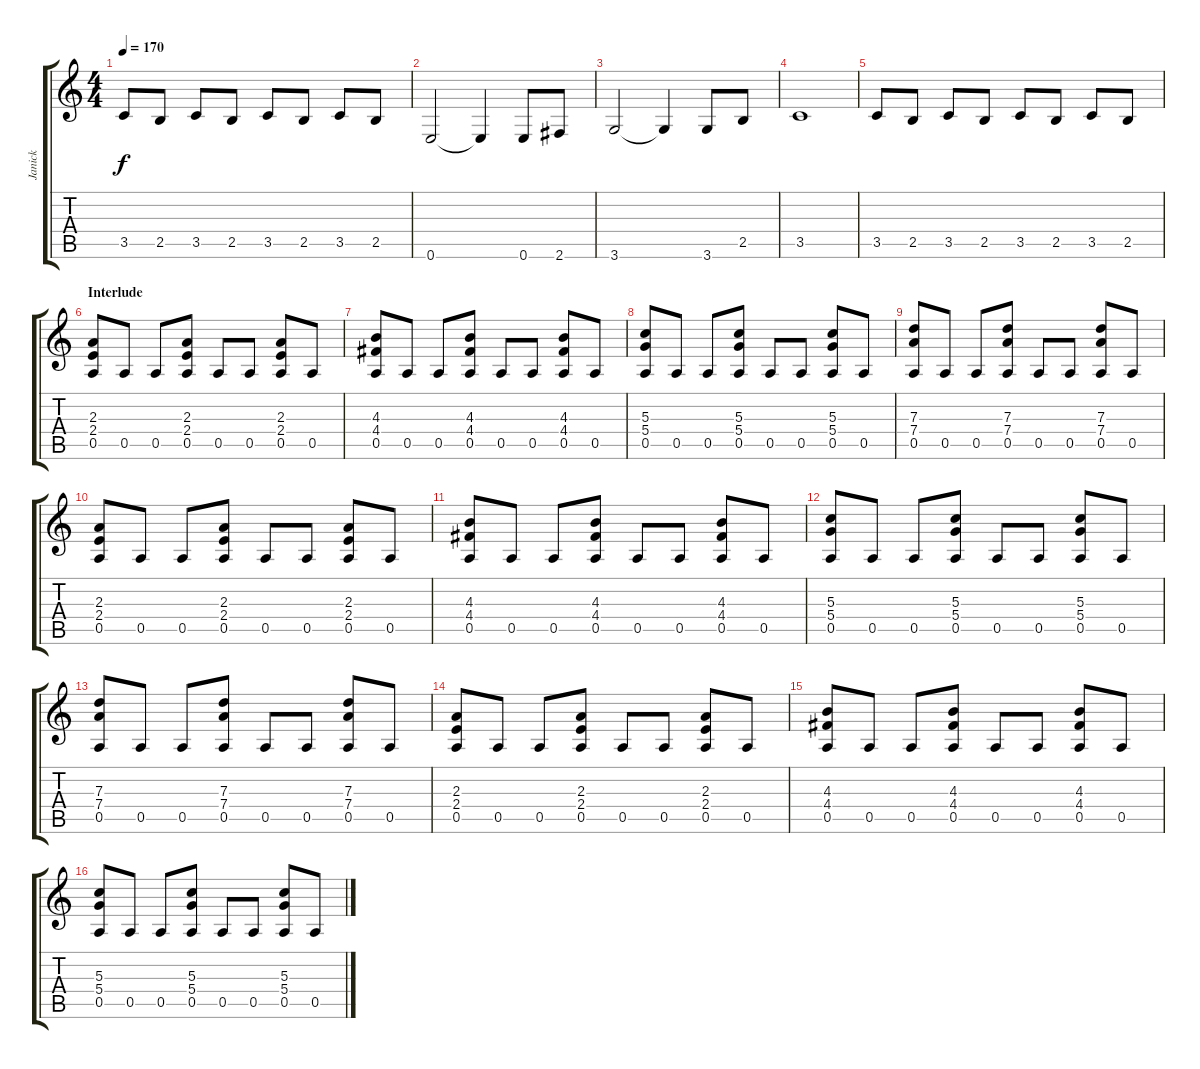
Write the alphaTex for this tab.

\track ("Janick" "Janick") {instrument distortionguitar}
\staff {score tabs}
\tuning (E4 B3 G3 D3 A2 E2) {hide}
\ts (4 4)
\tempo 170
\clef g2
\ks c
3.5.8{dy f} 2.5.8 3.5.8 2.5.8 3.5.8 2.5.8 3.5.8 2.5.8 |
0.6.2 0.6{t}.4 0.6.8 2.6.8 |
3.6.2 3.6{t}.4 3.6.8 2.5.8 |
3.5.1 |
3.5.8 2.5.8 3.5.8 2.5.8 3.5.8 2.5.8 3.5.8 2.5.8 |
\section ("" "Interlude")
(2.3 2.4 0.5).8 0.5.8 0.5.8 (2.3 2.4 0.5).8 0.5.8 0.5.8 (2.3 2.4 0.5).8 0.5.8 |
(4.3 4.4 0.5).8 0.5.8 0.5.8 (4.3 4.4 0.5).8 0.5.8 0.5.8 (4.3 4.4 0.5).8 0.5.8 |
(5.3 5.4 0.5).8 0.5.8 0.5.8 (5.3 5.4 0.5).8 0.5.8 0.5.8 (5.3 5.4 0.5).8 0.5.8 |
(7.3 7.4 0.5).8 0.5.8 0.5.8 (7.3 7.4 0.5).8 0.5.8 0.5.8 (7.3 7.4 0.5).8 0.5.8 |
(2.3 2.4 0.5).8 0.5.8 0.5.8 (2.3 2.4 0.5).8 0.5.8 0.5.8 (2.3 2.4 0.5).8 0.5.8 |
(4.3 4.4 0.5).8 0.5.8 0.5.8 (4.3 4.4 0.5).8 0.5.8 0.5.8 (4.3 4.4 0.5).8 0.5.8 |
(5.3 5.4 0.5).8 0.5.8 0.5.8 (5.3 5.4 0.5).8 0.5.8 0.5.8 (5.3 5.4 0.5).8 0.5.8 |
(7.3 7.4 0.5).8 0.5.8 0.5.8 (7.3 7.4 0.5).8 0.5.8 0.5.8 (7.3 7.4 0.5).8 0.5.8 |
(2.3 2.4 0.5).8 0.5.8 0.5.8 (2.3 2.4 0.5).8 0.5.8 0.5.8 (2.3 2.4 0.5).8 0.5.8 |
(4.3 4.4 0.5).8 0.5.8 0.5.8 (4.3 4.4 0.5).8 0.5.8 0.5.8 (4.3 4.4 0.5).8 0.5.8 |
(5.3 5.4 0.5).8 0.5.8 0.5.8 (5.3 5.4 0.5).8 0.5.8 0.5.8 (5.3 5.4 0.5).8 0.5.8
